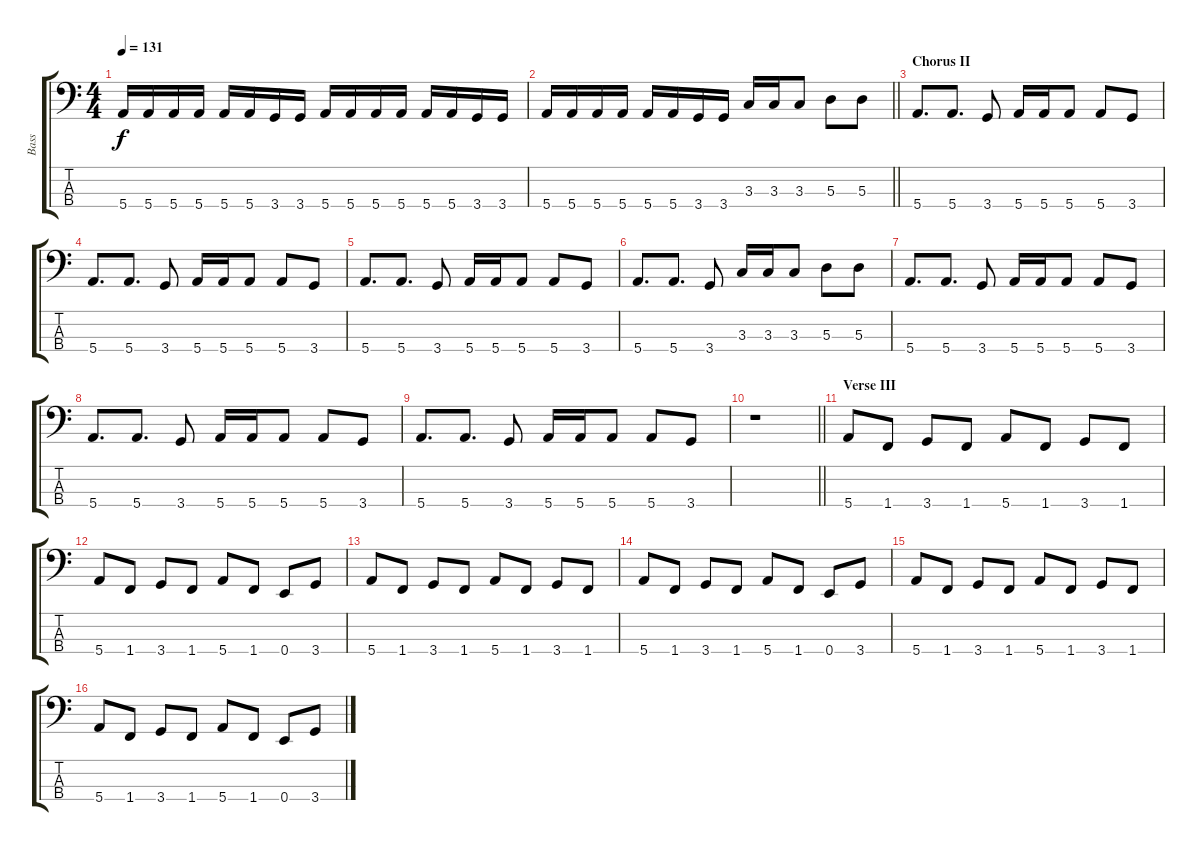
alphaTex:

\track ("Bass" "Bass") {instrument synthbass1}
\staff {score tabs}
\tuning (G2 D2 A1 E1) {hide}
\ts (4 4)
\tempo 131
\clef f4
\ks c
5.4.16{dy f} 5.4.16 5.4.16 5.4.16 5.4.16 5.4.16 3.4.16 3.4.16 5.4.16 5.4.16 5.4.16 5.4.16 5.4.16 5.4.16 3.4.16 3.4.16 |
\barLineRight lightlight
5.4.16 5.4.16 5.4.16 5.4.16 5.4.16 5.4.16 3.4.16 3.4.16 3.3.16 3.3.16 3.3.8 5.3.8 5.3.8 |
\section ("" "Chorus II")
5.4.8{d} 5.4.8{d} 3.4.8 5.4.16 5.4.16 5.4.8 5.4.8 3.4.8 |
5.4.8{d} 5.4.8{d} 3.4.8 5.4.16 5.4.16 5.4.8 5.4.8 3.4.8 |
5.4.8{d} 5.4.8{d} 3.4.8 5.4.16 5.4.16 5.4.8 5.4.8 3.4.8 |
5.4.8{d} 5.4.8{d} 3.4.8 3.3.16 3.3.16 3.3.8 5.3.8 5.3.8 |
5.4.8{d} 5.4.8{d} 3.4.8 5.4.16 5.4.16 5.4.8 5.4.8 3.4.8 |
5.4.8{d} 5.4.8{d} 3.4.8 5.4.16 5.4.16 5.4.8 5.4.8 3.4.8 |
5.4.8{d} 5.4.8{d} 3.4.8 5.4.16 5.4.16 5.4.8 5.4.8 3.4.8 |
\barLineRight lightlight
r.1 |
\section ("" "Verse III")
5.4.8 1.4.8 3.4.8 1.4.8 5.4.8 1.4.8 3.4.8 1.4.8 |
5.4.8 1.4.8 3.4.8 1.4.8 5.4.8 1.4.8 0.4.8 3.4.8 |
5.4.8 1.4.8 3.4.8 1.4.8 5.4.8 1.4.8 3.4.8 1.4.8 |
5.4.8 1.4.8 3.4.8 1.4.8 5.4.8 1.4.8 0.4.8 3.4.8 |
5.4.8 1.4.8 3.4.8 1.4.8 5.4.8 1.4.8 3.4.8 1.4.8 |
5.4.8 1.4.8 3.4.8 1.4.8 5.4.8 1.4.8 0.4.8 3.4.8
